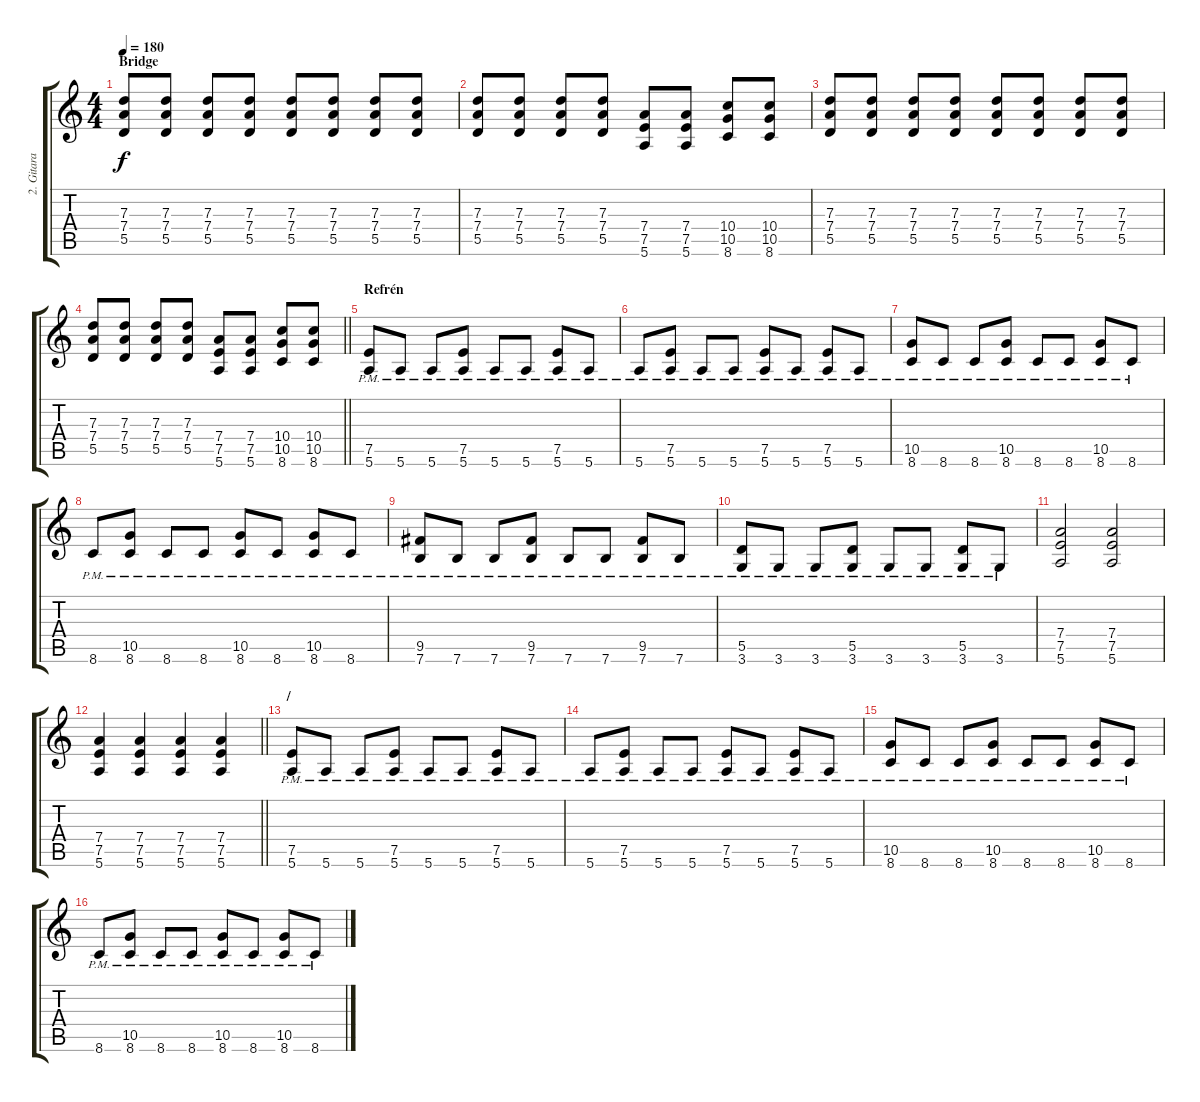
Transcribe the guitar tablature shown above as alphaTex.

\track ("2. Gitara" "2. Gitara") {instrument distortionguitar}
\staff {score tabs}
\tuning (E4 B3 G3 D3 A2 E2) {hide}
\ts (4 4)
\section ("" "Bridge")
\tempo 180
\clef g2
\ks c
(7.3 7.4 5.5).8{dy f} (7.3 7.4 5.5).8 (7.3 7.4 5.5).8 (7.3 7.4 5.5).8 (7.3 7.4 5.5).8 (7.3 7.4 5.5).8 (7.3 7.4 5.5).8 (7.3 7.4 5.5).8 |
(7.3 7.4 5.5).8 (7.3 7.4 5.5).8 (7.3 7.4 5.5).8 (7.3 7.4 5.5).8 (7.4 7.5 5.6).8 (7.4 7.5 5.6).8 (10.4 10.5 8.6).8 (10.4 10.5 8.6).8 |
(7.3 7.4 5.5).8 (7.3 7.4 5.5).8 (7.3 7.4 5.5).8 (7.3 7.4 5.5).8 (7.3 7.4 5.5).8 (7.3 7.4 5.5).8 (7.3 7.4 5.5).8 (7.3 7.4 5.5).8 |
\barLineRight lightlight
(7.3 7.4 5.5).8 (7.3 7.4 5.5).8 (7.3 7.4 5.5).8 (7.3 7.4 5.5).8 (7.4 7.5 5.6).8 (7.4 7.5 5.6).8 (10.4 10.5 8.6).8 (10.4 10.5 8.6).8 |
\section ("" "Refrén")
(7.5{pm} 5.6{pm}).8 5.6{pm}.8 5.6{pm}.8 (7.5{pm} 5.6{pm}).8 5.6{pm}.8 5.6{pm}.8 (7.5{pm} 5.6{pm}).8 5.6{pm}.8 |
5.6{pm}.8 (7.5{pm} 5.6{pm}).8 5.6{pm}.8 5.6{pm}.8 (7.5{pm} 5.6{pm}).8 5.6{pm}.8 (7.5{pm} 5.6{pm}).8 5.6{pm}.8 |
(10.5{pm} 8.6{pm}).8 8.6{pm}.8 8.6{pm}.8 (10.5{pm} 8.6{pm}).8 8.6{pm}.8 8.6{pm}.8 (10.5{pm} 8.6{pm}).8 8.6{pm}.8 |
8.6{pm}.8 (10.5{pm} 8.6{pm}).8 8.6{pm}.8 8.6{pm}.8 (10.5{pm} 8.6{pm}).8 8.6{pm}.8 (10.5{pm} 8.6{pm}).8 8.6{pm}.8 |
(9.5{pm} 7.6{pm}).8 7.6{pm}.8 7.6{pm}.8 (9.5{pm} 7.6{pm}).8 7.6{pm}.8 7.6{pm}.8 (9.5{pm} 7.6{pm}).8 7.6{pm}.8 |
(5.5{pm} 3.6{pm}).8 3.6{pm}.8 3.6{pm}.8 (5.5{pm} 3.6{pm}).8 3.6{pm}.8 3.6{pm}.8 (5.5{pm} 3.6{pm}).8 3.6{pm}.8 |
(7.4 7.5 5.6).2 (7.4 7.5 5.6).2 |
\barLineRight lightlight
(7.4 7.5 5.6).4 (7.4 7.5 5.6).4 (7.4 7.5 5.6).4 (7.4 7.5 5.6).4 |
\section ("" "/")
(7.5{pm} 5.6{pm}).8 5.6{pm}.8 5.6{pm}.8 (7.5{pm} 5.6{pm}).8 5.6{pm}.8 5.6{pm}.8 (7.5{pm} 5.6{pm}).8 5.6{pm}.8 |
5.6{pm}.8 (7.5{pm} 5.6{pm}).8 5.6{pm}.8 5.6{pm}.8 (7.5{pm} 5.6{pm}).8 5.6{pm}.8 (7.5{pm} 5.6{pm}).8 5.6{pm}.8 |
(10.5{pm} 8.6{pm}).8 8.6{pm}.8 8.6{pm}.8 (10.5{pm} 8.6{pm}).8 8.6{pm}.8 8.6{pm}.8 (10.5{pm} 8.6{pm}).8 8.6{pm}.8 |
8.6{pm}.8 (10.5{pm} 8.6{pm}).8 8.6{pm}.8 8.6{pm}.8 (10.5{pm} 8.6{pm}).8 8.6{pm}.8 (10.5{pm} 8.6{pm}).8 8.6{pm}.8
